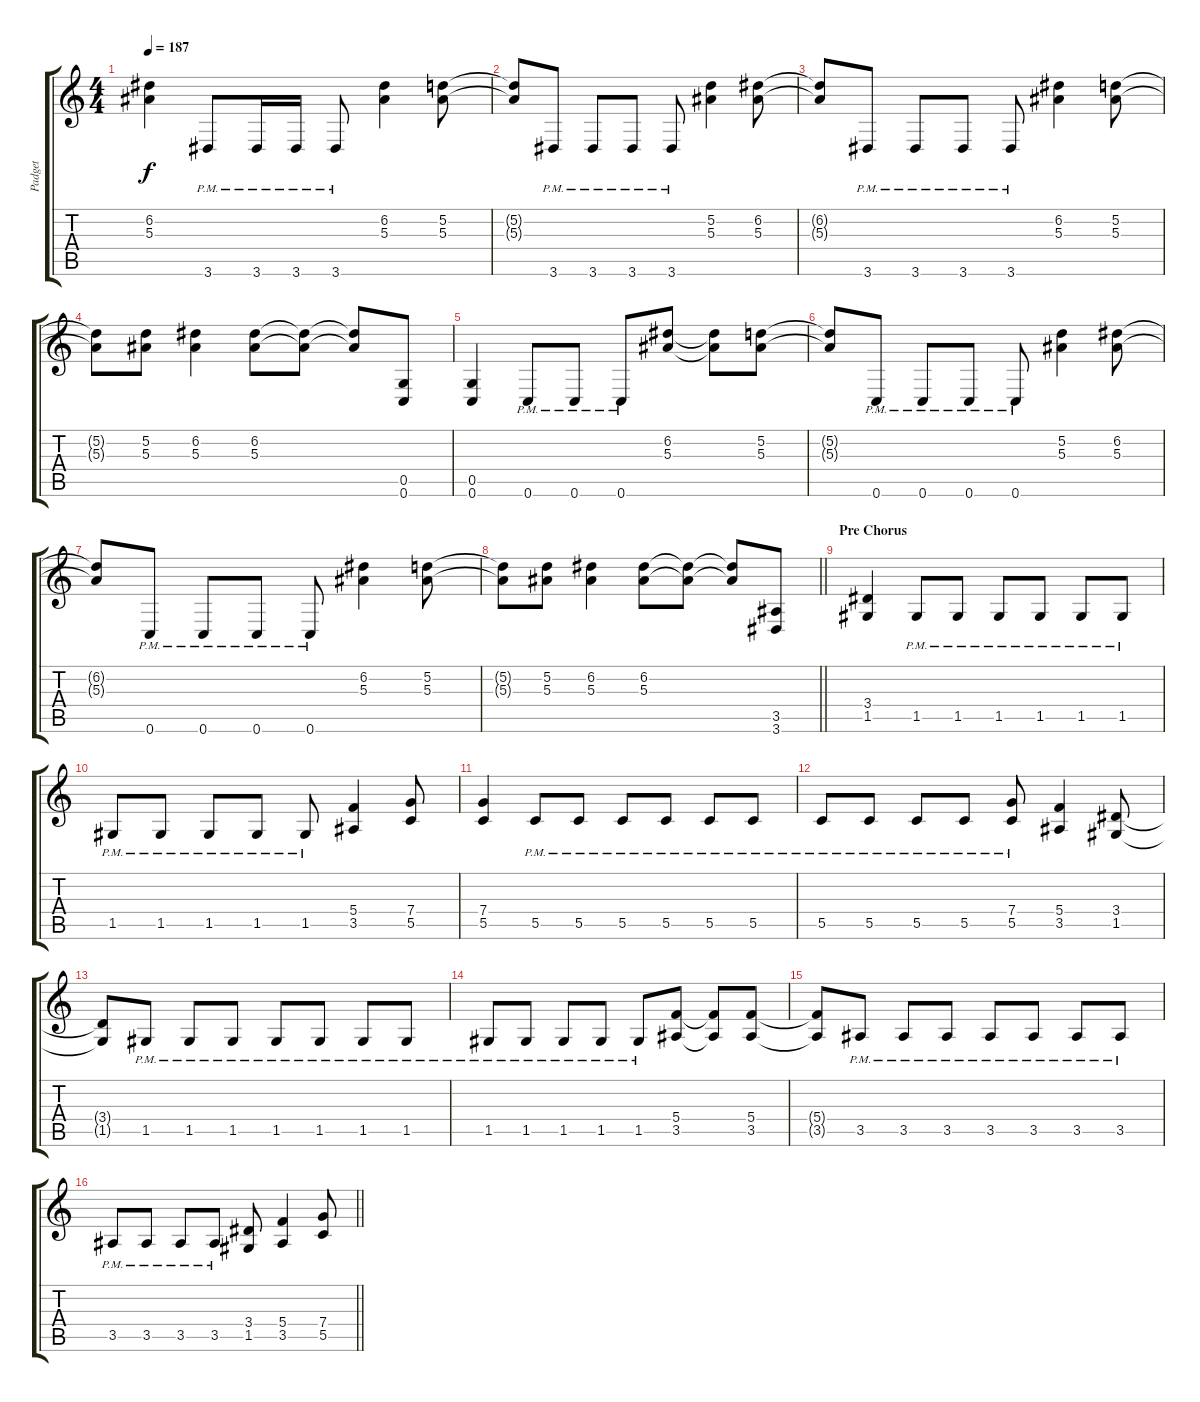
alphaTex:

\track ("Padget" "Padget") {instrument overdrivenguitar}
\staff {score tabs}
\tuning (D4 A3 F3 C3 G2 C2) {hide}
\ts (4 4)
\tempo 187
\clef g2
\ks c
(6.2 5.3).4{dy f instrument overdrivenguitar} 3.6{pm}.8 3.6{pm}.16 3.6{pm}.16 3.6{pm}.8 (6.2 5.3).4 (5.2 5.3).8 |
(5.2{t} 5.3{t}).8 3.6{pm}.8 3.6{pm}.8 3.6{pm}.8 3.6{pm}.8 (5.2 5.3).4 (6.2 5.3).8 |
(6.2{t} 5.3{t}).8 3.6{pm}.8 3.6{pm}.8 3.6{pm}.8 3.6{pm}.8 (6.2 5.3).4 (5.2 5.3).8 |
(5.2{t} 5.3{t}).8 (5.2 5.3).8 (6.2 5.3).4 (6.2 5.3).8 (6.2{t} 5.3{t}).8 (6.2{t} 5.3{t}).8 (0.5 0.6).8 |
(0.5 0.6).4 0.6{pm}.8 0.6{pm}.8 0.6{pm}.8 (6.2 5.3).8 (6.2{t} 5.3{t}).8 (5.2 5.3).8 |
(5.2{t} 5.3{t}).8 0.6{pm}.8 0.6{pm}.8 0.6{pm}.8 0.6{pm}.8 (5.2 5.3).4 (6.2 5.3).8 |
(6.2{t} 5.3{t}).8 0.6{pm}.8 0.6{pm}.8 0.6{pm}.8 0.6{pm}.8 (6.2 5.3).4 (5.2 5.3).8 |
\barLineRight lightlight
(5.2{t} 5.3{t}).8 (5.2 5.3).8 (6.2 5.3).4 (6.2 5.3).8 (6.2{t} 5.3{t}).8 (6.2{t} 5.3{t}).8 (3.5 3.6).8 |
\section ("" "Pre Chorus")
(3.4 1.5).4 1.5{pm}.8 1.5{pm}.8 1.5{pm}.8 1.5{pm}.8 1.5{pm}.8 1.5{pm}.8 |
1.5{pm}.8 1.5{pm}.8 1.5{pm}.8 1.5{pm}.8 1.5{pm}.8 (5.4 3.5).4 (7.4 5.5).8 |
(7.4 5.5).4 5.5{pm}.8 5.5{pm}.8 5.5{pm}.8 5.5{pm}.8 5.5{pm}.8 5.5{pm}.8 |
5.5{pm}.8 5.5{pm}.8 5.5{pm}.8 5.5{pm}.8 (7.4 5.5{pm}).8 (5.4 3.5).4 (3.4 1.5).8 |
(3.4{t} 1.5{t}).8 1.5{pm}.8 1.5{pm}.8 1.5{pm}.8 1.5{pm}.8 1.5{pm}.8 1.5{pm}.8 1.5{pm}.8 |
1.5{pm}.8 1.5{pm}.8 1.5{pm}.8 1.5{pm}.8 1.5{pm}.8 (5.4 3.5).8 (5.4{t} 3.5{t}).8 (5.4 3.5).8 |
(5.4{t} 3.5{t}).8 3.5{pm}.8 3.5{pm}.8 3.5{pm}.8 3.5{pm}.8 3.5{pm}.8 3.5{pm}.8 3.5{pm}.8 |
\barLineRight lightlight
3.5{pm}.8 3.5{pm}.8 3.5{pm}.8 3.5{pm}.8 (3.4 1.5).8 (5.4 3.5).4 (7.4 5.5).8
